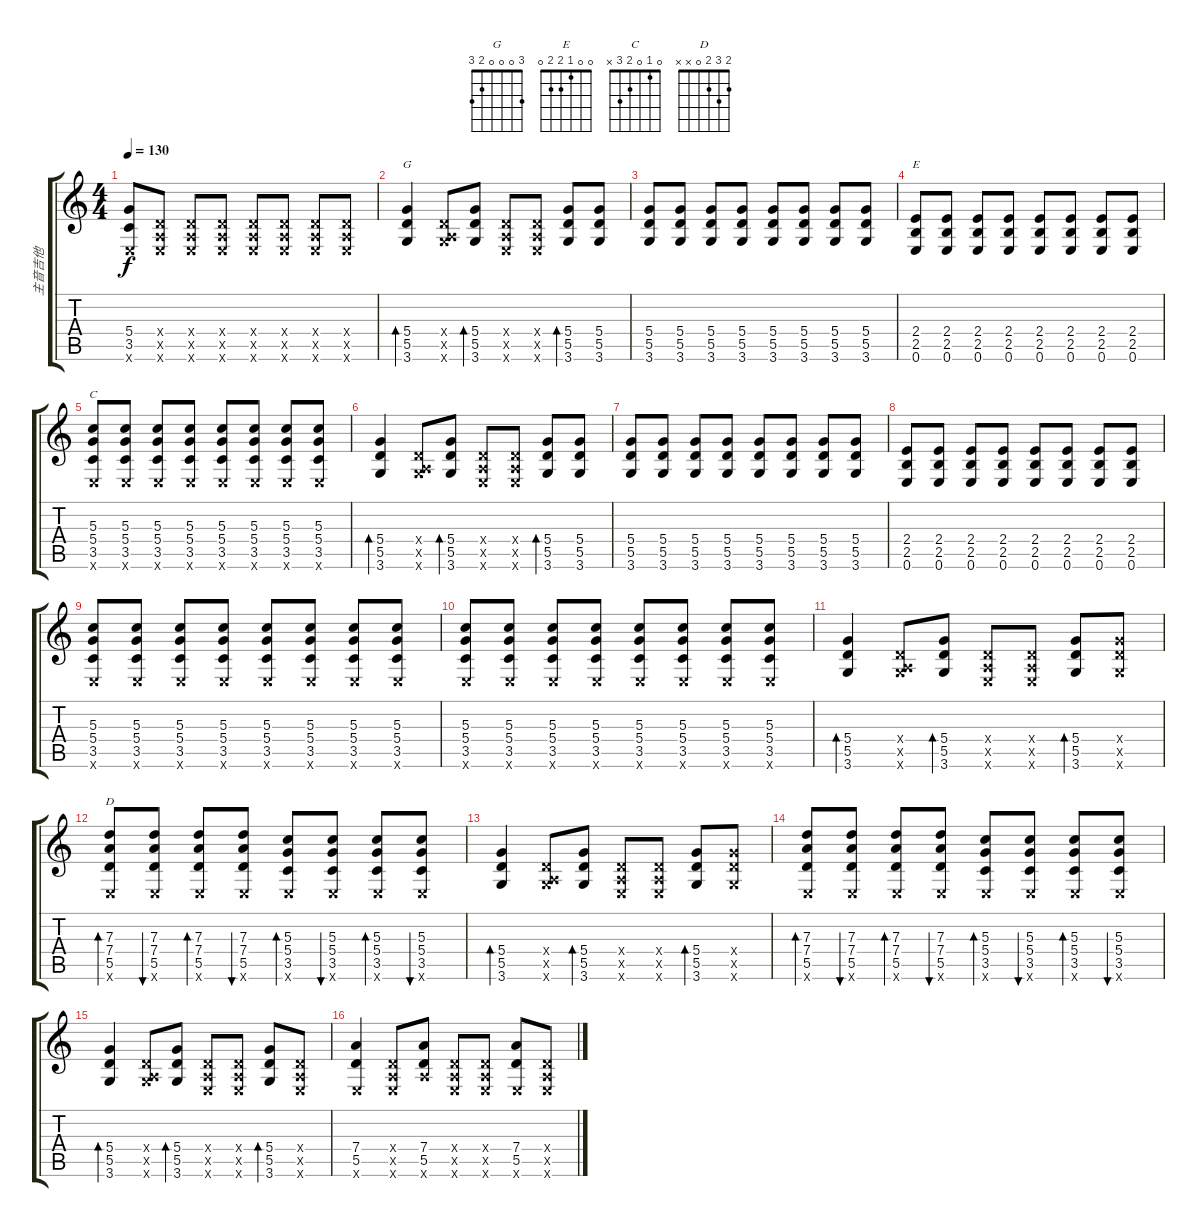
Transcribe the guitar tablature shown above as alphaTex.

\track ("主音吉他" "主音吉他") {instrument distortionguitar}
\staff {score tabs}
\tuning (E4 B3 G3 D3 A2 E2) {hide}
\chord ("G" 3 0 0 0 2 3)
\chord ("E" 0 0 1 2 2 0)
\chord ("C" 0 1 0 2 3 x)
\chord ("D" 2 3 2 0 x x)
\ts (4 4)
\tempo 130
\clef g2
\ks c
(5.4 3.5 0.6{x}).8{dy f} (0.4{x} 0.5{x} 0.6{x}).8 (0.4{x} 0.5{x} 0.6{x}).8 (0.4{x} 0.5{x} 0.6{x}).8 (0.4{x} 0.5{x} 0.6{x}).8 (0.4{x} 0.5{x} 0.6{x}).8 (0.4{x} 0.5{x} 0.6{x}).8 (0.4{x} 0.5{x} 0.6{x}).8 |
(5.4 5.5 3.6).4{bd 60 ch "G"} (0.4{x} 0.5{x} 3.6{x}).8 (5.4 5.5 3.6).8{bd 60} (0.4{x} 0.5{x} 0.6{x}).8 (0.4{x} 0.5{x} 0.6{x}).8 (5.4 5.5 3.6).8{bd 60} (5.4 5.5 3.6).8 |
(5.4 5.5 3.6).8 (5.4 5.5 3.6).8 (5.4 5.5 3.6).8 (5.4 5.5 3.6).8 (5.4 5.5 3.6).8 (5.4 5.5 3.6).8 (5.4 5.5 3.6).8 (5.4 5.5 3.6).8 |
(2.4 2.5 0.6).8{ch "E"} (2.4 2.5 0.6).8 (2.4 2.5 0.6).8 (2.4 2.5 0.6).8 (2.4 2.5 0.6).8 (2.4 2.5 0.6).8 (2.4 2.5 0.6).8 (2.4 2.5 0.6).8 |
(5.3 5.4 3.5 0.6{x}).8{ch "C"} (5.3 5.4 3.5 0.6{x}).8 (5.3 5.4 3.5 0.6{x}).8 (5.3 5.4 3.5 0.6{x}).8 (5.3 5.4 3.5 0.6{x}).8 (5.3 5.4 3.5 0.6{x}).8 (5.3 5.4 3.5 0.6{x}).8 (5.3 5.4 3.5 0.6{x}).8 |
(5.4 5.5 3.6).4{bd 60} (0.4{x} 0.5{x} 3.6{x}).8 (5.4 5.5 3.6).8{bd 60} (0.4{x} 0.5{x} 0.6{x}).8 (0.4{x} 0.5{x} 0.6{x}).8 (5.4 5.5 3.6).8{bd 60} (5.4 5.5 3.6).8 |
(5.4 5.5 3.6).8 (5.4 5.5 3.6).8 (5.4 5.5 3.6).8 (5.4 5.5 3.6).8 (5.4 5.5 3.6).8 (5.4 5.5 3.6).8 (5.4 5.5 3.6).8 (5.4 5.5 3.6).8 |
(2.4 2.5 0.6).8 (2.4 2.5 0.6).8 (2.4 2.5 0.6).8 (2.4 2.5 0.6).8 (2.4 2.5 0.6).8 (2.4 2.5 0.6).8 (2.4 2.5 0.6).8 (2.4 2.5 0.6).8 |
(5.3 5.4 3.5 0.6{x}).8 (5.3 5.4 3.5 0.6{x}).8 (5.3 5.4 3.5 0.6{x}).8 (5.3 5.4 3.5 0.6{x}).8 (5.3 5.4 3.5 0.6{x}).8 (5.3 5.4 3.5 0.6{x}).8 (5.3 5.4 3.5 0.6{x}).8 (5.3 5.4 3.5 0.6{x}).8 |
(5.3 5.4 3.5 0.6{x}).8 (5.3 5.4 3.5 0.6{x}).8 (5.3 5.4 3.5 0.6{x}).8 (5.3 5.4 3.5 0.6{x}).8 (5.3 5.4 3.5 0.6{x}).8 (5.3 5.4 3.5 0.6{x}).8 (5.3 5.4 3.5 0.6{x}).8 (5.3 5.4 3.5 0.6{x}).8 |
(5.4 5.5 3.6).4{bd 60} (0.4{x} 0.5{x} 3.6{x}).8 (5.4 5.5 3.6).8{bd 60} (0.4{x} 0.5{x} 0.6{x}).8 (0.4{x} 0.5{x} 0.6{x}).8 (5.4 5.5 3.6).8{bd 60} (5.4{x} 5.5{x} 3.6{x}).8 |
(7.3 7.4 5.5 0.6{x}).8{bd 60 ch "D"} (7.3 7.4 5.5 0.6{x}).8{bu 60} (7.3 7.4 5.5 0.6{x}).8{bd 60} (7.3 7.4 5.5 0.6{x}).8{bu 60} (5.3 5.4 3.5 0.6{x}).8{bd 60} (5.3 5.4 3.5 0.6{x}).8{bu 60} (5.3 5.4 3.5 0.6{x}).8{bd 60} (5.3 5.4 3.5 0.6{x}).8{bu 60} |
(5.4 5.5 3.6).4{bd 60} (0.4{x} 0.5{x} 3.6{x}).8 (5.4 5.5 3.6).8{bd 60} (0.4{x} 0.5{x} 0.6{x}).8 (0.4{x} 0.5{x} 0.6{x}).8 (5.4 5.5 3.6).8{bd 60} (5.4{x} 5.5{x} 3.6{x}).8 |
(7.3 7.4 5.5 0.6{x}).8{bd 60} (7.3 7.4 5.5 0.6{x}).8{bu 60} (7.3 7.4 5.5 0.6{x}).8{bd 60} (7.3 7.4 5.5 0.6{x}).8{bu 60} (5.3 5.4 3.5 0.6{x}).8{bd 60} (5.3 5.4 3.5 0.6{x}).8{bu 60} (5.3 5.4 3.5 0.6{x}).8{bd 60} (5.3 5.4 3.5 0.6{x}).8{bu 60} |
(5.4 5.5 3.6).4{bd 60} (0.4{x} 0.5{x} 3.6{x}).8 (5.4 5.5 3.6).8{bd 60} (0.4{x} 0.5{x} 0.6{x}).8 (0.4{x} 0.5{x} 0.6{x}).8 (5.4 5.5 3.6).8{bd 60} (0.4{x} 0.5{x} 0.6{x}).8 |
(7.4 5.5 0.6{x}).4 (0.4{x} 0.5{x} 0.6{x}).8 (7.4 5.5 5.6{x}).8 (0.4{x} 0.5{x} 0.6{x}).8 (0.4{x} 0.5{x} 0.6{x}).8 (7.4 5.5 0.6{x}).8 (0.4{x} 0.5{x} 0.6{x}).8
